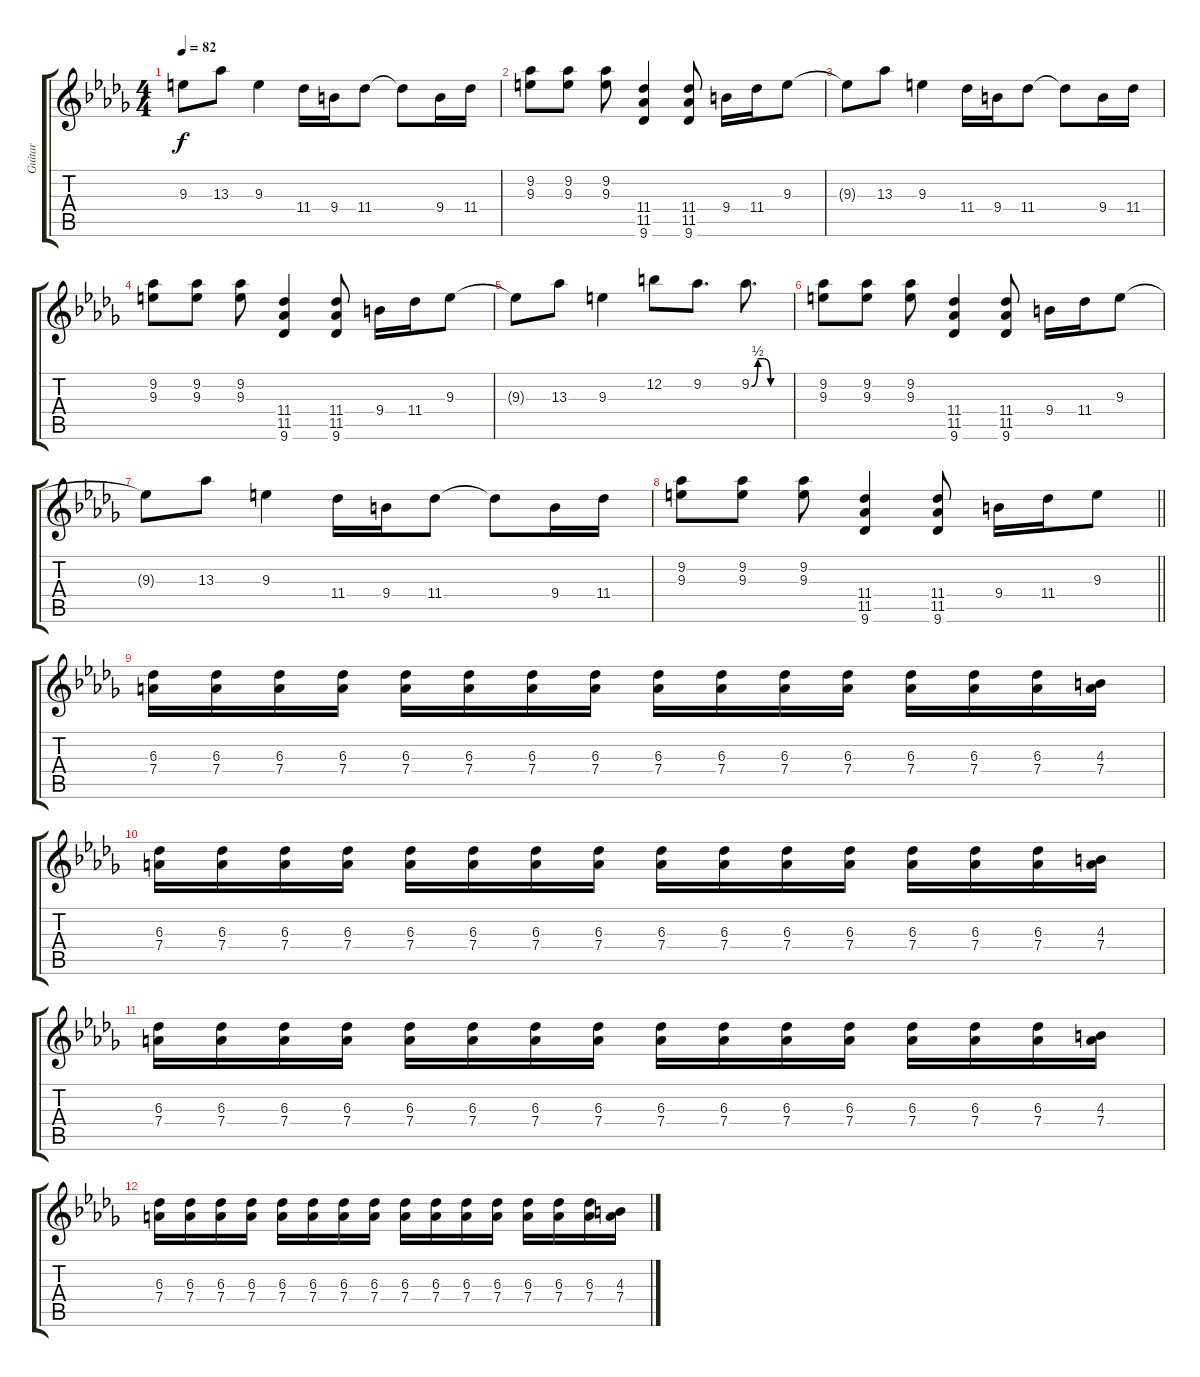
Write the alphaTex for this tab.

\track ("Guitar" "Guitar") {instrument overdrivenguitar}
\staff {score tabs}
\tuning (E4 B3 G3 D3 A2 E2) {hide}
\ts (4 4)
\section ("" "")
\tempo 82
\clef g2
\ks db
9.3{t}.8{dy f} 13.3.8 9.3.4 11.4.16 9.4.16 11.4.8 11.4{t}.8 9.4.16 11.4.16 |
(9.2 9.3).8 (9.2 9.3).8 (9.2 9.3).8 (11.4 11.5 9.6).4 (11.4 11.5 9.6).8 9.4.16 11.4.16 9.3.8 |
9.3{t}.8 13.3.8 9.3.4 11.4.16 9.4.16 11.4.8 11.4{t}.8 9.4.16 11.4.16 |
(9.2 9.3).8 (9.2 9.3).8 (9.2 9.3).8 (11.4 11.5 9.6).4 (11.4 11.5 9.6).8 9.4.16 11.4.16 9.3.8 |
9.3{t}.8 13.3.8 9.3.4 12.2.8 9.2.8{d} 9.2{be (custom 0 0 10 2 20 2 30 0 60 0)}.8{d} |
(9.2 9.3).8 (9.2 9.3).8 (9.2 9.3).8 (11.4 11.5 9.6).4 (11.4 11.5 9.6).8 9.4.16 11.4.16 9.3.8 |
9.3{t}.8 13.3.8 9.3.4 11.4.16 9.4.16 11.4.8 11.4{t}.8 9.4.16 11.4.16 |
\barLineRight lightlight
(9.2 9.3).8 (9.2 9.3).8 (9.2 9.3).8 (11.4 11.5 9.6).4 (11.4 11.5 9.6).8 9.4.16 11.4.16 9.3.8 |
(6.3 7.4).16 (6.3 7.4).16 (6.3 7.4).16 (6.3 7.4).16 (6.3 7.4).16 (6.3 7.4).16 (6.3 7.4).16 (6.3 7.4).16 (6.3 7.4).16 (6.3 7.4).16 (6.3 7.4).16 (6.3 7.4).16 (6.3 7.4).16 (6.3 7.4).16 (6.3 7.4).16 (4.3 7.4).16 |
(6.3 7.4).16 (6.3 7.4).16 (6.3 7.4).16 (6.3 7.4).16 (6.3 7.4).16{volume 0} (6.3 7.4).16 (6.3 7.4).16 (6.3 7.4).16 (6.3 7.4).16 (6.3 7.4).16 (6.3 7.4).16 (6.3 7.4).16 (6.3 7.4).16 (6.3 7.4).16 (6.3 7.4).16 (4.3 7.4).16 |
(6.3 7.4).16 (6.3 7.4).16 (6.3 7.4).16 (6.3 7.4).16 (6.3 7.4).16 (6.3 7.4).16 (6.3 7.4).16 (6.3 7.4).16 (6.3 7.4).16 (6.3 7.4).16 (6.3 7.4).16 (6.3 7.4).16 (6.3 7.4).16 (6.3 7.4).16 (6.3 7.4).16 (4.3 7.4).16 |
(6.3 7.4).16 (6.3 7.4).16 (6.3 7.4).16 (6.3 7.4).16 (6.3 7.4).16 (6.3 7.4).16 (6.3 7.4).16 (6.3 7.4).16 (6.3 7.4).16 (6.3 7.4).16 (6.3 7.4).16 (6.3 7.4).16 (6.3 7.4).16 (6.3 7.4).16 (6.3 7.4).16 (4.3 7.4).16
